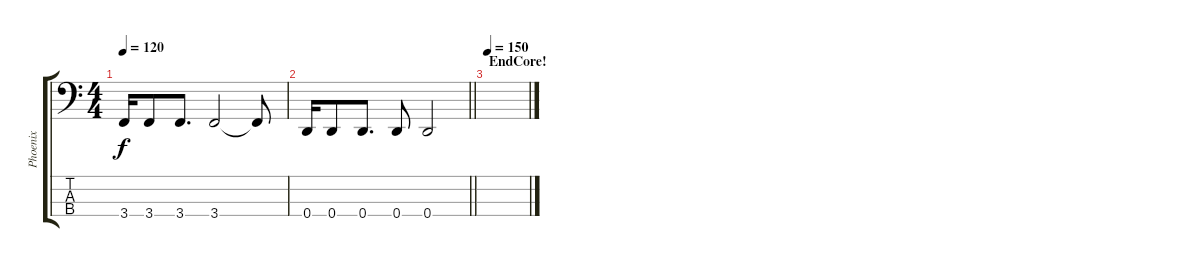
\track ("Phoenix" "Phoenix") {instrument electricbassfinger}
\staff {score tabs}
\tuning (G2 D2 A1 D1) {hide}
\ts (4 4)
\tempo 120
\clef f4
\ks c
3.4.16{dy f} 3.4.8 3.4.8{d} 3.4.2 3.4{t}.8 |
\barLineRight lightlight
0.4.16 0.4.8 0.4.8{d} 0.4.8 0.4.2 |
\section ("" "EndCore!")
\tempo 150
